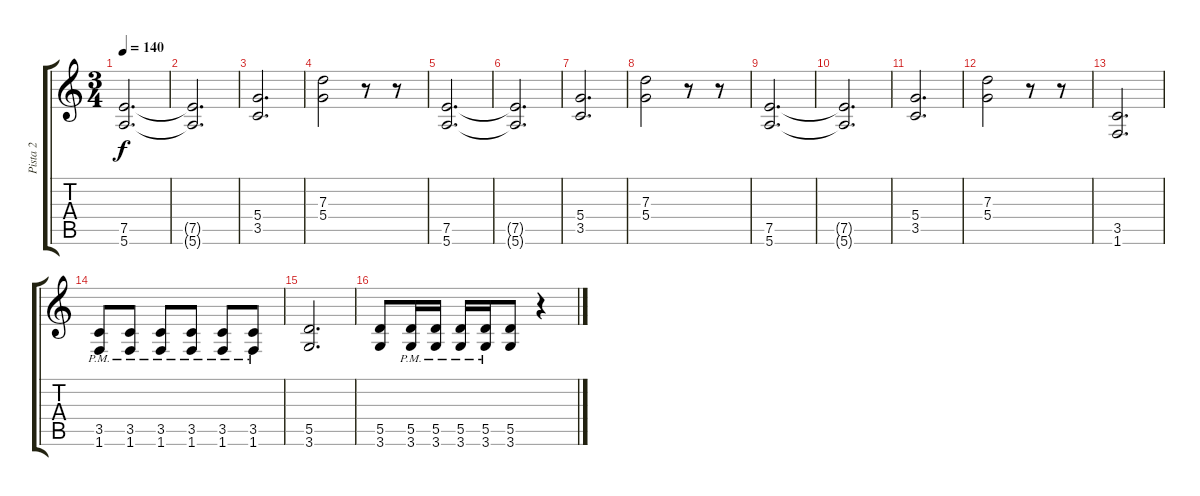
\track ("Pista 2" "Pista 2") {instrument distortionguitar}
\staff {score tabs}
\tuning (E4 B3 G3 D3 A2 E2) {hide}
\ts (3 4)
\tempo 140
\clef g2
\ks c
(7.5 5.6).2{d dy f} |
(7.5{t} 5.6{t}).2{d} |
(5.4 3.5).2{d} |
(7.3 5.4).2 r.8 r.8 |
(7.5 5.6).2{d} |
(7.5{t} 5.6{t}).2{d} |
(5.4 3.5).2{d} |
(7.3 5.4).2 r.8 r.8 |
(7.5 5.6).2{d} |
(7.5{t} 5.6{t}).2{d} |
(5.4 3.5).2{d} |
(7.3 5.4).2 r.8 r.8 |
(3.5 1.6).2{d} |
(3.5{pm} 1.6{pm}).8 (3.5{pm} 1.6{pm}).8 (3.5{pm} 1.6{pm}).8 (3.5{pm} 1.6{pm}).8 (3.5{pm} 1.6{pm}).8 (3.5{pm} 1.6{pm}).8 |
(5.5 3.6).2{d} |
(5.5 3.6).8 (5.5{pm} 3.6{pm}).16 (5.5{pm} 3.6{pm}).16 (5.5{pm} 3.6{pm}).16 (5.5{pm} 3.6{pm}).16 (5.5 3.6).8 r.4
